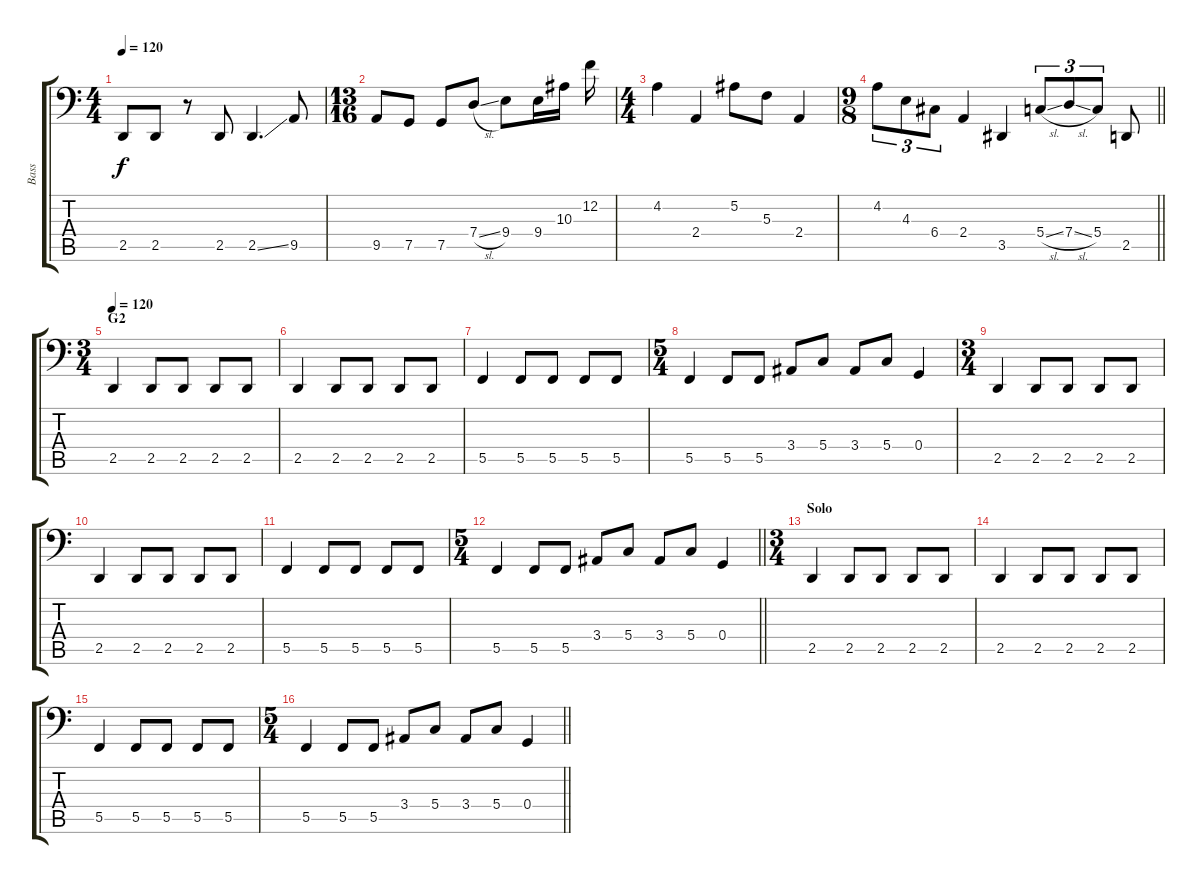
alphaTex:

\track ("Bass" "Bass") {instrument electricbasspick}
\staff {score tabs}
\tuning (Bb2 F2 C2 G1 C1 A0) {hide}
\ts (4 4)
\tempo 120
\clef f4
\ks c
2.5.8{dy f} 2.5.8 r.8 2.5.8 2.5{ss}.4{d} 9.5.8 |
\ts (13 16)
9.5.8 7.5.8 7.5.8 7.4{sl}.8 9.4.8 9.4.16 10.3.16 12.2.16 |
\ts (4 4)
4.2.4 2.4.4 5.2.8 5.3.8 2.4.4 |
\ts (9 8)
\barLineRight lightlight
4.2.8{tu (3 2)} 4.3.8{tu (3 2)} 6.4.8{tu (3 2)} 2.4.4 3.5.4 5.4{sl}.8{tu (3 2)} 7.4{sl}.8{tu (3 2)} 5.4.8{tu (3 2)} 2.5.8 |
\ts (3 4)
\section ("" "G2")
\tempo 120
2.5.4 2.5.8 2.5.8 2.5.8 2.5.8 |
2.5.4 2.5.8 2.5.8 2.5.8 2.5.8 |
5.5.4 5.5.8 5.5.8 5.5.8 5.5.8 |
\ts (5 4)
5.5.4 5.5.8 5.5.8 3.4.8 5.4.8 3.4.8 5.4.8 0.4.4 |
\ts (3 4)
2.5.4 2.5.8 2.5.8 2.5.8 2.5.8 |
2.5.4 2.5.8 2.5.8 2.5.8 2.5.8 |
5.5.4 5.5.8 5.5.8 5.5.8 5.5.8 |
\ts (5 4)
\barLineRight lightlight
5.5.4 5.5.8 5.5.8 3.4.8 5.4.8 3.4.8 5.4.8 0.4.4 |
\ts (3 4)
\section ("" "Solo")
2.5.4 2.5.8 2.5.8 2.5.8 2.5.8 |
2.5.4 2.5.8 2.5.8 2.5.8 2.5.8 |
5.5.4 5.5.8 5.5.8 5.5.8 5.5.8 |
\ts (5 4)
\barLineRight lightlight
5.5.4 5.5.8 5.5.8 3.4.8 5.4.8 3.4.8 5.4.8 0.4.4
